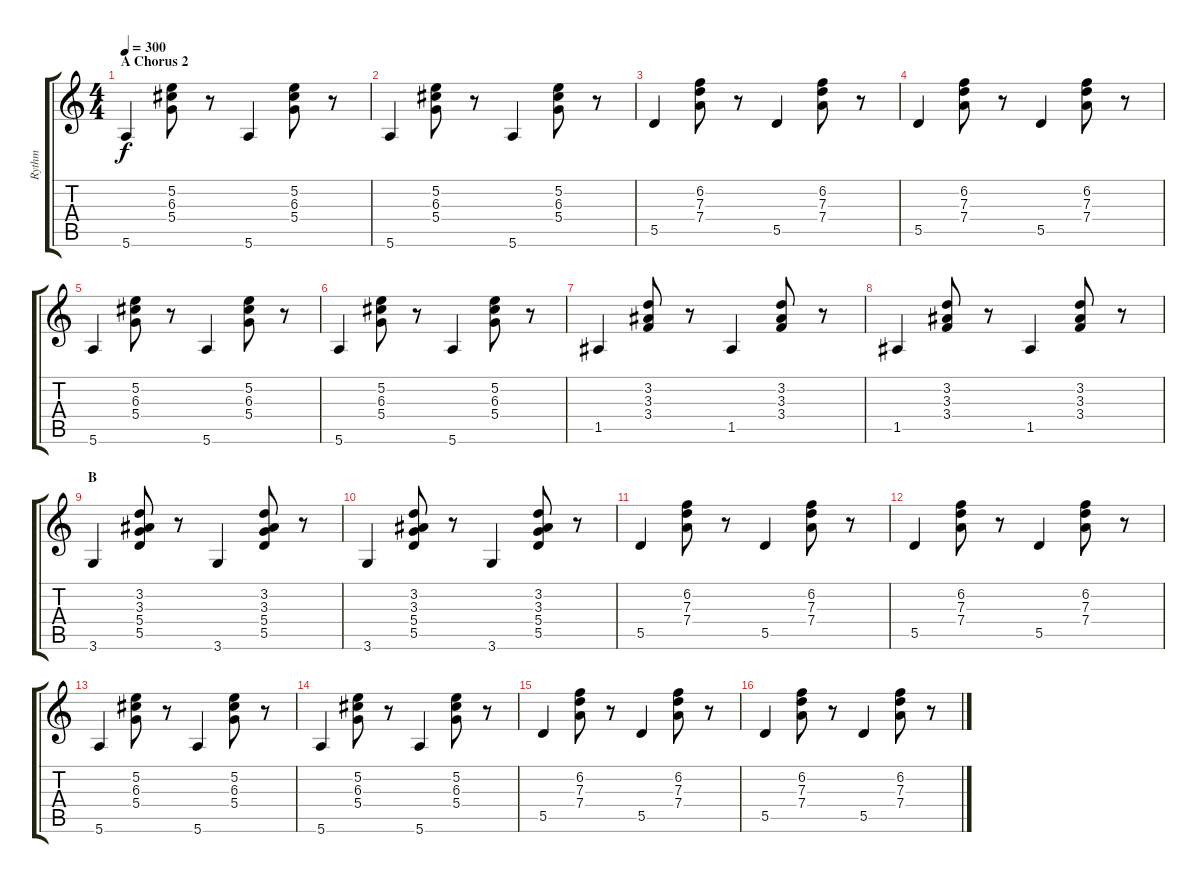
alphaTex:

\track ("Rythm" "Rythm") {instrument acousticguitarnylon}
\staff {score tabs}
\tuning (E4 B3 G3 D3 A2 E2) {hide}
\ts (4 4)
\section ("" "A Chorus 2")
\tempo 300
\clef g2
\ks c
5.6.4{dy f} (5.2 6.3 5.4).8 r.8 5.6.4 (5.2 6.3 5.4).8 r.8 |
5.6.4 (5.2 6.3 5.4).8 r.8 5.6.4 (5.2 6.3 5.4).8 r.8 |
5.5.4 (6.2 7.3 7.4).8 r.8 5.5.4 (6.2 7.3 7.4).8 r.8 |
5.5.4 (6.2 7.3 7.4).8 r.8 5.5.4 (6.2 7.3 7.4).8 r.8 |
5.6.4 (5.2 6.3 5.4).8 r.8 5.6.4 (5.2 6.3 5.4).8 r.8 |
5.6.4 (5.2 6.3 5.4).8 r.8 5.6.4 (5.2 6.3 5.4).8 r.8 |
1.5.4 (3.2 3.3 3.4).8 r.8 1.5.4 (3.2 3.3 3.4).8 r.8 |
1.5.4 (3.2 3.3 3.4).8 r.8 1.5.4 (3.2 3.3 3.4).8 r.8 |
\section ("" "B")
3.6.4 (3.2 3.3 5.4 5.5).8 r.8 3.6.4 (3.2 3.3 5.4 5.5).8 r.8 |
3.6.4 (3.2 3.3 5.4 5.5).8 r.8 3.6.4 (3.2 3.3 5.4 5.5).8 r.8 |
5.5.4 (6.2 7.3 7.4).8 r.8 5.5.4 (6.2 7.3 7.4).8 r.8 |
5.5.4 (6.2 7.3 7.4).8 r.8 5.5.4 (6.2 7.3 7.4).8 r.8 |
5.6.4 (5.2 6.3 5.4).8 r.8 5.6.4 (5.2 6.3 5.4).8 r.8 |
5.6.4 (5.2 6.3 5.4).8 r.8 5.6.4 (5.2 6.3 5.4).8 r.8 |
5.5.4 (6.2 7.3 7.4).8 r.8 5.5.4 (6.2 7.3 7.4).8 r.8 |
5.5.4 (6.2 7.3 7.4).8 r.8 5.5.4 (6.2 7.3 7.4).8 r.8
